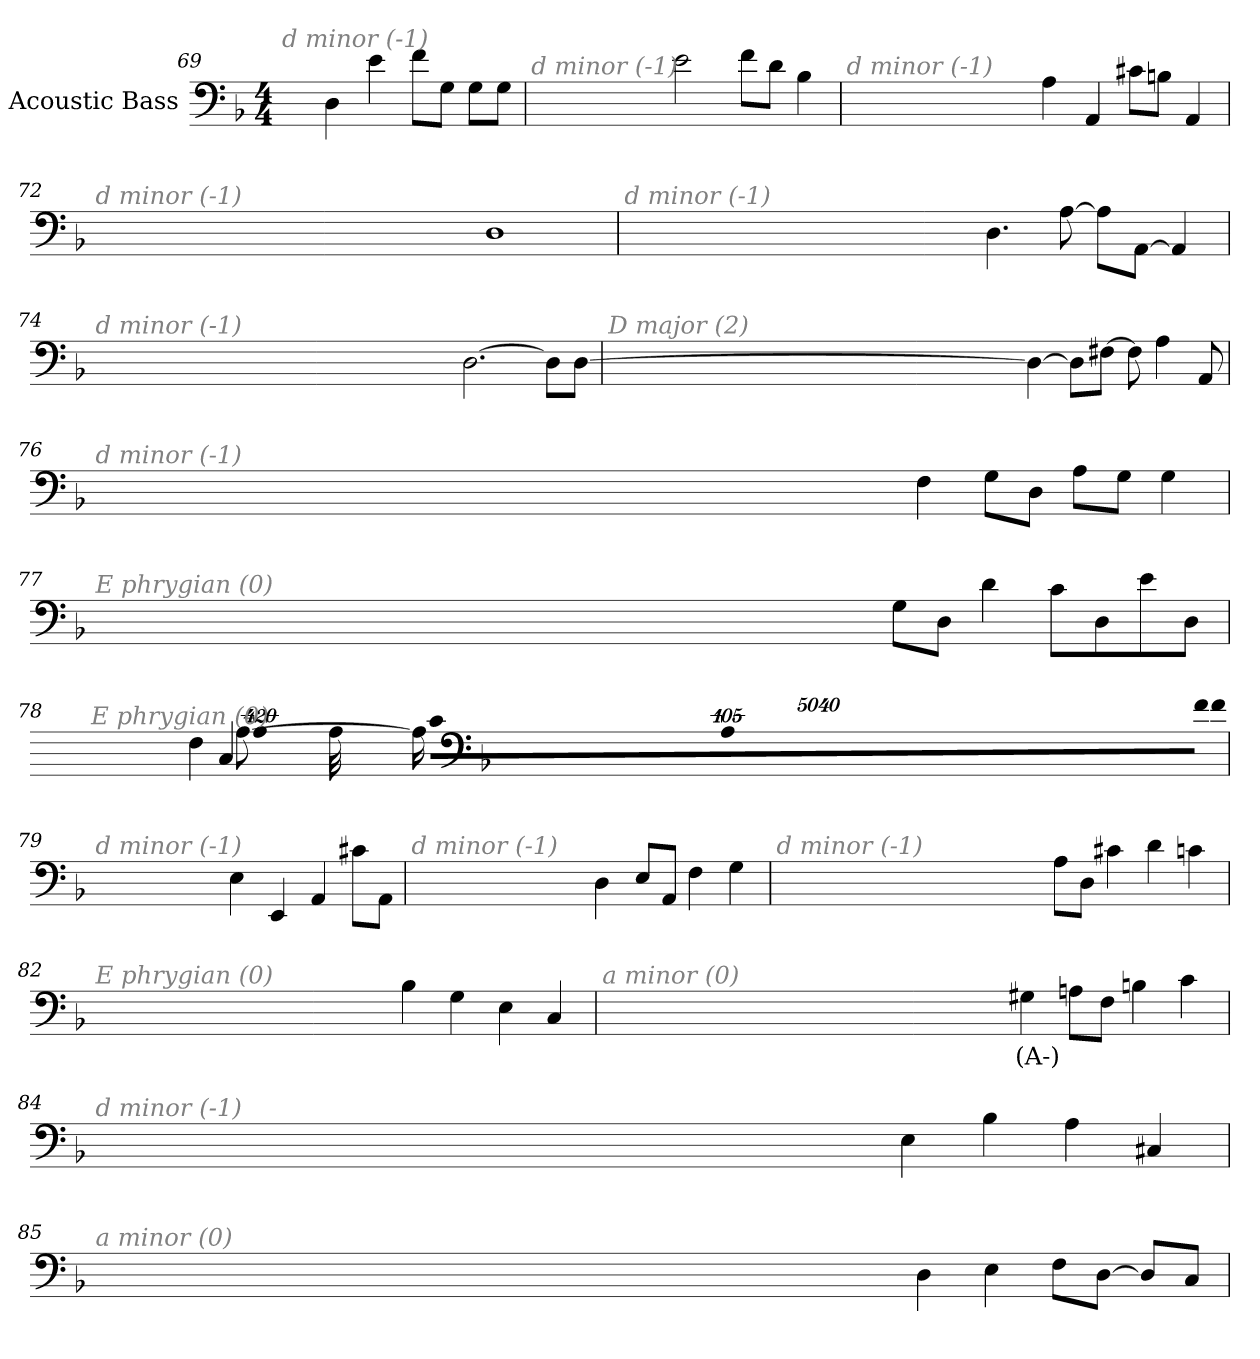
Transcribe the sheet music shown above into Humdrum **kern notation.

**kern	**text
*part1	*part1
*staff1	*staff1
*I"Acoustic Bass	*
*clefF4	*
*ITrd7c12	*
*k[b-]	*
*F:	*
*M4/4	*
=69	=69
!LO:TX:i:color=#808080:t=d minor (-1)	!
4DD	.
4E	.
8FL	.
8GGJ	.
8GGL	.
8GGJ	.
=70	=70
!LO:TX:i:color=#808080:t=d minor (-1)	!
2E	.
8FL	.
8DJ	.
4BB-	.
=71	=71
!LO:TX:i:color=#808080:t=d minor (-1)	!
4AA	.
4AAA	.
8C#XL	.
8BBnJ	.
4AAA	.
=72	=72
!LO:TX:i:color=#808080:t=d minor (-1)	!
1DD	.
=73	=73
!LO:TX:i:color=#808080:t=d minor (-1)	!
4.DD	.
[8AA	.
8AAL]	.
[8AAAJ	.
4AAA]	.
=74	=74
!LO:TX:i:color=#808080:t=d minor (-1)	!
[2.DD	.
8DDL]	.
[8DDJ	.
=75	=75
!LO:TX:i:color=#808080:t=D major (2)	!
4DD_	.
8DDL]	.
[8FF#XJ	.
8FF#]	.
4AA	.
8AAA	.
=76	=76
!LO:TX:i:color=#808080:t=d minor (-1)	!
4FF	.
8GGL	.
8DDJ	.
8AAL	.
8GGJ	.
4GG	.
=77	=77
!LO:TX:i:color=#808080:t=E phrygian (0)	!
8GGL	.
8DDJ	.
4D	.
8CL	.
8DD	.
8E	.
8DDJ	.
=78	=78
!LO:TX:i:color=#808080:t=E phrygian (0)	!
!LO:N:vis=8	!
40320%3347FL	.
!LO:N:vis=8	!
40320%3347F	.
!LO:N:vis=8	!
40320%3347CJ	.
!LO:N:vis=1024	!
[13440%13AA	.
8AA_	.
16AA_	.
32AA_	.
!LO:N:vis=1024%31	!
13440%407AA]	.
4FF	.
4CC	.
=79	=79
!LO:TX:i:color=#808080:t=d minor (-1)	!
4EE	.
4EEE	.
4AAA	.
8C#XL	.
8AAAJ	.
=80	=80
!LO:TX:i:color=#808080:t=d minor (-1)	!
4DD	.
8EEL	.
8AAAJ	.
4FF	.
4GG	.
=81	=81
!LO:TX:i:color=#808080:t=d minor (-1)	!
8AAL	.
8DDJ	.
4C#X	.
4D	.
4Cn	.
=82	=82
!LO:TX:i:color=#808080:t=E phrygian (0)	!
4BB-	.
4GG	.
4EE	.
4CC	.
=83	=83
!LO:TX:i:color=#808080:t=a minor (0)	!
4GG#Xi	(A-)
8AAnL	.
8FFJ	.
4BBn	.
4C	.
=84	=84
!LO:TX:i:color=#808080:t=d minor (-1)	!
4EE	.
4BB-	.
4AA	.
4CC#X	.
=85	=85
!LO:TX:i:color=#808080:t=a minor (0)	!
4DD	.
4EE	.
8FFL	.
[8DDJ	.
8DDL]	.
[8CCJ	.
=	=
*-	*-
